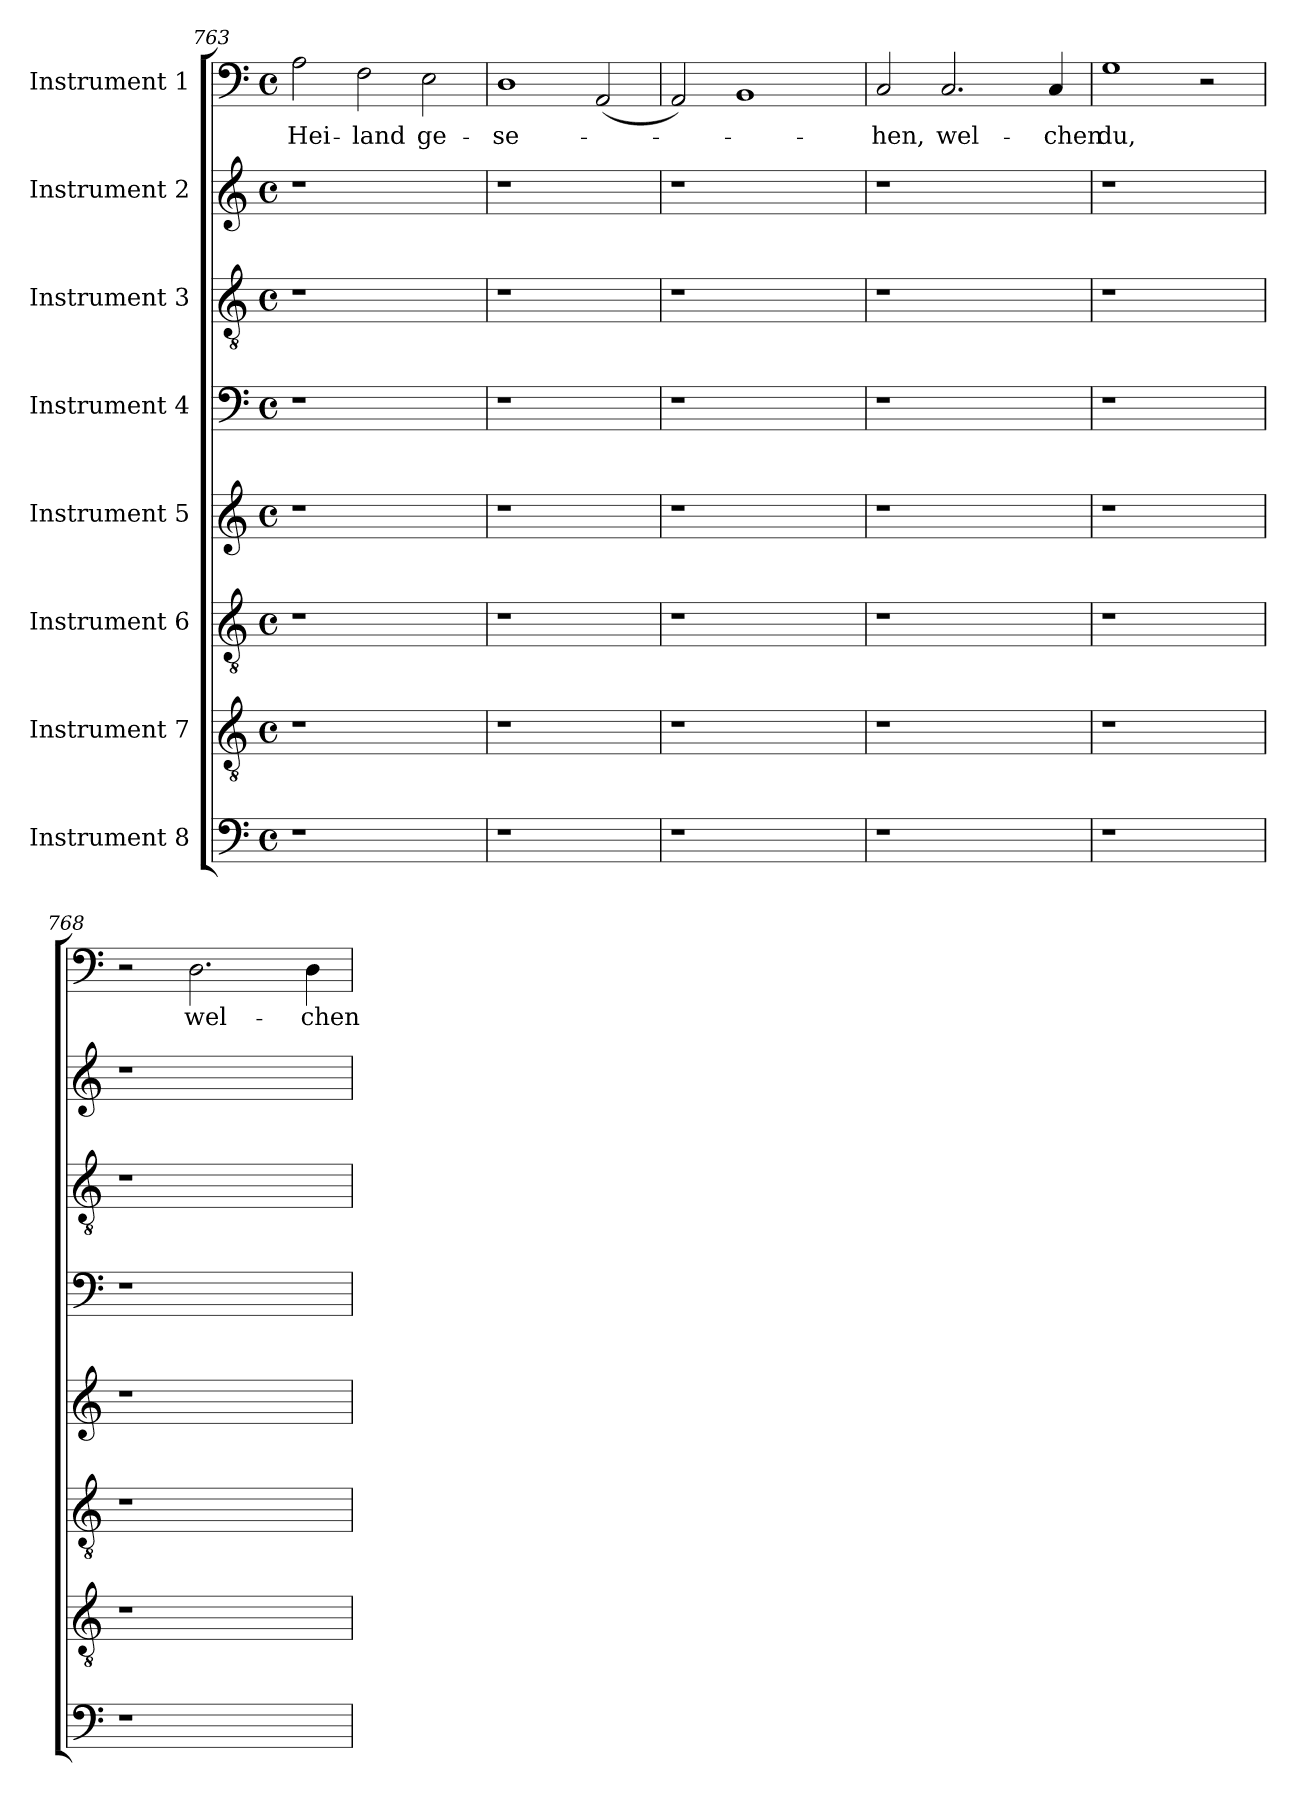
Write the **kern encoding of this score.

**kern	**kern	**kern	**kern	**kern	**kern	**kern	**kern	**text
*part8	*part7	*part6	*part5	*part4	*part3	*part2	*part1	*part1
*staff8	*staff7	*staff6	*staff5	*staff4	*staff3	*staff2	*staff1	*staff1
*I"Instrument 8	*I"Instrument 7	*I"Instrument 6	*I"Instrument 5	*I"Instrument 4	*I"Instrument 3	*I"Instrument 2	*I"Instrument 1	*
*clefF4	*clefGv2	*clefGv2	*clefG2	*clefF4	*clefGv2	*clefG2	*clefF4	*
*M4/4	*M4/4	*M4/4	*M4/4	*M4/4	*M4/4	*M4/4	*M4/4	*
*met(c)	*met(c)	*met(c)	*met(c)	*met(c)	*met(c)	*met(c)	*met(c)	*
=763	=763	=763	=763	=763	=763	=763	=763	=763
!	!	!	!	!	!	!	!	!LO:LY:b:cj
1r	1r	1r	1r	1r	1r	1r	2A\	Hei-
!	!	!	!	!	!	!	!	!LO:LY:b:cj
.	.	.	.	.	.	.	2F\	-land
!	!	!	!	!	!	!	!	!LO:LY:b:cj
2ryy	2ryy	2ryy	2ryy	2ryy	2ryy	2ryy	2E\	ge-
!!LO:LB:g=z
=764	=764	=764	=764	=764	=764	=764	=764	=764
!	!	!	!	!	!	!	!	!LO:LY:b:cj
1r	1r	1r	1r	1r	1r	1r	1D	-se-
2ryy	2ryy	2ryy	2ryy	2ryy	2ryy	2ryy	(<2AA/	.
=765	=765	=765	=765	=765	=765	=765	=765	=765
1r	1r	1r	1r	1r	1r	1r	2AA/)	.
.	.	.	.	.	.	.	1BB	.
2ryy	2ryy	2ryy	2ryy	2ryy	2ryy	2ryy	.	.
=766	=766	=766	=766	=766	=766	=766	=766	=766
!	!	!	!	!	!	!	!	!LO:LY:b:cj
1r	1r	1r	1r	1r	1r	1r	2C/	-hen,
!	!	!	!	!	!	!	!	!LO:LY:b:cj
.	.	.	.	.	.	.	2.C/	wel-
2ryy	2ryy	2ryy	2ryy	2ryy	2ryy	2ryy	.	.
!	!	!	!	!	!	!	!	!LO:LY:b:cj
.	.	.	.	.	.	.	4C/	-chen
=767	=767	=767	=767	=767	=767	=767	=767	=767
!	!	!	!	!	!	!	!	!LO:LY:b:cj
1r	1r	1r	1r	1r	1r	1r	1G	du,
2ryy	2ryy	2ryy	2ryy	2ryy	2ryy	2ryy	2r	.
=768	=768	=768	=768	=768	=768	=768	=768	=768
1r	1r	1r	1r	1r	1r	1r	2r	.
!	!	!	!	!	!	!	!	!LO:LY:b:cj
.	.	.	.	.	.	.	2.D\	wel-
2ryy	2ryy	2ryy	2ryy	2ryy	2ryy	2ryy	.	.
!	!	!	!	!	!	!	!	!LO:LY:b:cj
.	.	.	.	.	.	.	4D\	-chen
=	=	=	=	=	=	=	=	=
*-	*-	*-	*-	*-	*-	*-	*-	*-
